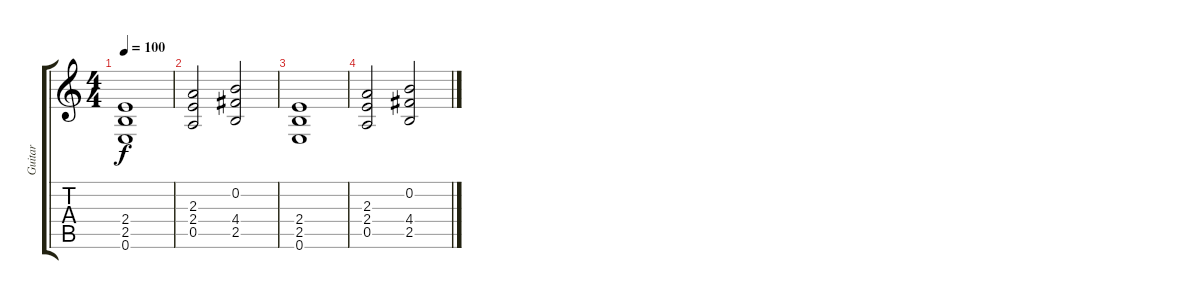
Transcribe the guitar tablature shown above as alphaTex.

\track ("Guitar" "Guitar") {instrument distortionguitar}
\staff {score tabs}
\tuning (E4 B3 G3 D3 A2 E2) {hide}
\ts (4 4)
\tempo 100
\clef g2
\ks c
(2.4 2.5 0.6).1{dy f} |
(2.3 2.4 0.5).2 (0.2 4.4 2.5).2 |
(2.4 2.5 0.6).1 |
(2.3 2.4 0.5).2 (0.2 4.4 2.5).2
